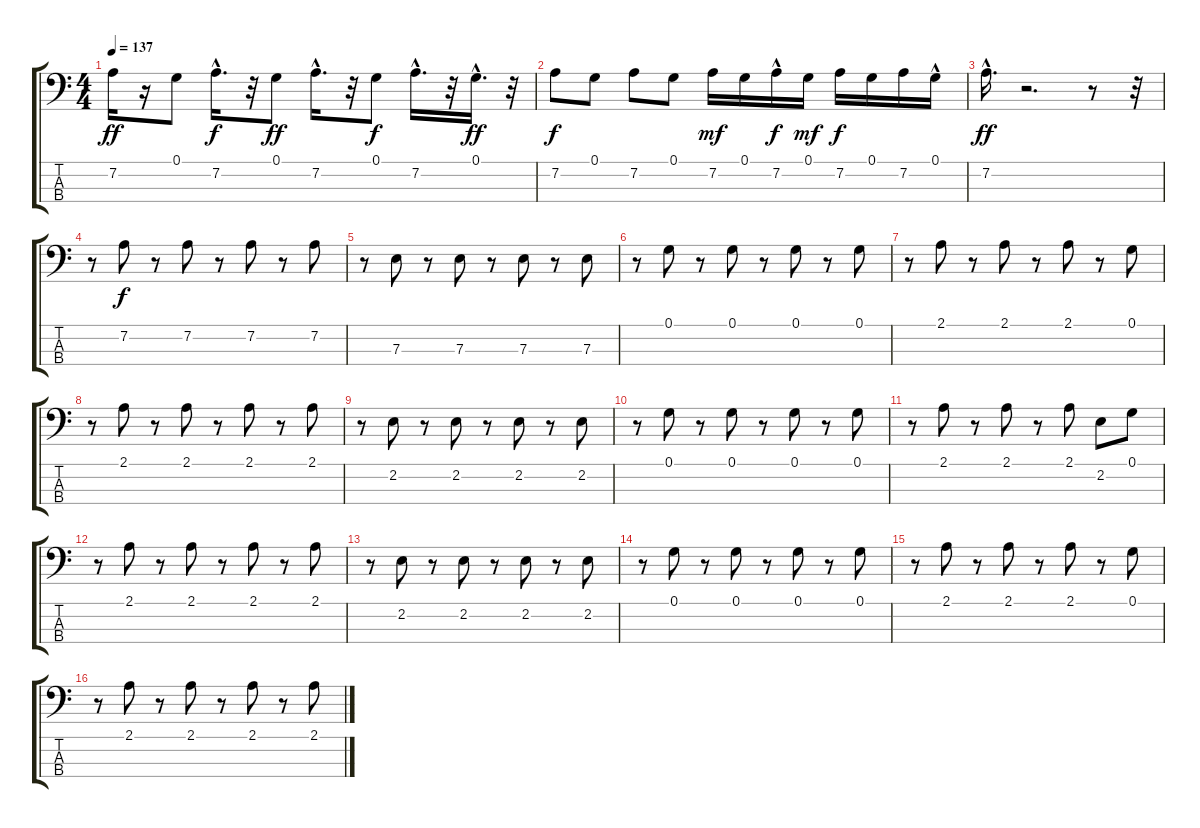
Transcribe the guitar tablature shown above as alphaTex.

\track "" {instrument electricbassfinger}
\staff {score tabs}
\tuning (G2 D2 A1 E1) {hide}
\ts (4 4)
\tempo 137
\clef f4
\ks c
7.2.16{dy ff} r.16 0.1.8 7.2{hac}.16{d dy f} r.32 0.1.8{dy ff} 7.2{hac}.16{d} r.32 0.1.8{dy f} 7.2{hac}.16{d} r.32 0.1{hac}.16{d dy ff} r.32 |
7.2.8{dy f} 0.1.8 7.2.8 0.1.8 7.2.16{dy mf} 0.1.16 7.2{hac}.16{dy f} 0.1.16{dy mf} 7.2.16{dy f} 0.1.16 7.2.16 0.1{hac}.16 |
7.2{hac}.16{d dy ff} r.2{d} r.8 r.32 |
r.8 7.2.8{dy f} r.8 7.2.8 r.8 7.2.8 r.8 7.2.8 |
r.8 7.3.8 r.8 7.3.8 r.8 7.3.8 r.8 7.3.8 |
r.8 0.1.8 r.8 0.1.8 r.8 0.1.8 r.8 0.1.8 |
r.8 2.1.8 r.8 2.1.8 r.8 2.1.8 r.8 0.1.8 |
r.8 2.1.8 r.8 2.1.8 r.8 2.1.8 r.8 2.1.8 |
r.8 2.2.8 r.8 2.2.8 r.8 2.2.8 r.8 2.2.8 |
r.8 0.1.8 r.8 0.1.8 r.8 0.1.8 r.8 0.1.8 |
r.8 2.1.8 r.8 2.1.8 r.8 2.1.8 2.2.8 0.1.8 |
r.8 2.1.8 r.8 2.1.8 r.8 2.1.8 r.8 2.1.8 |
r.8 2.2.8 r.8 2.2.8 r.8 2.2.8 r.8 2.2.8 |
r.8 0.1.8 r.8 0.1.8 r.8 0.1.8 r.8 0.1.8 |
r.8 2.1.8 r.8 2.1.8 r.8 2.1.8 r.8 0.1.8 |
r.8 2.1.8 r.8 2.1.8 r.8 2.1.8 r.8 2.1.8
